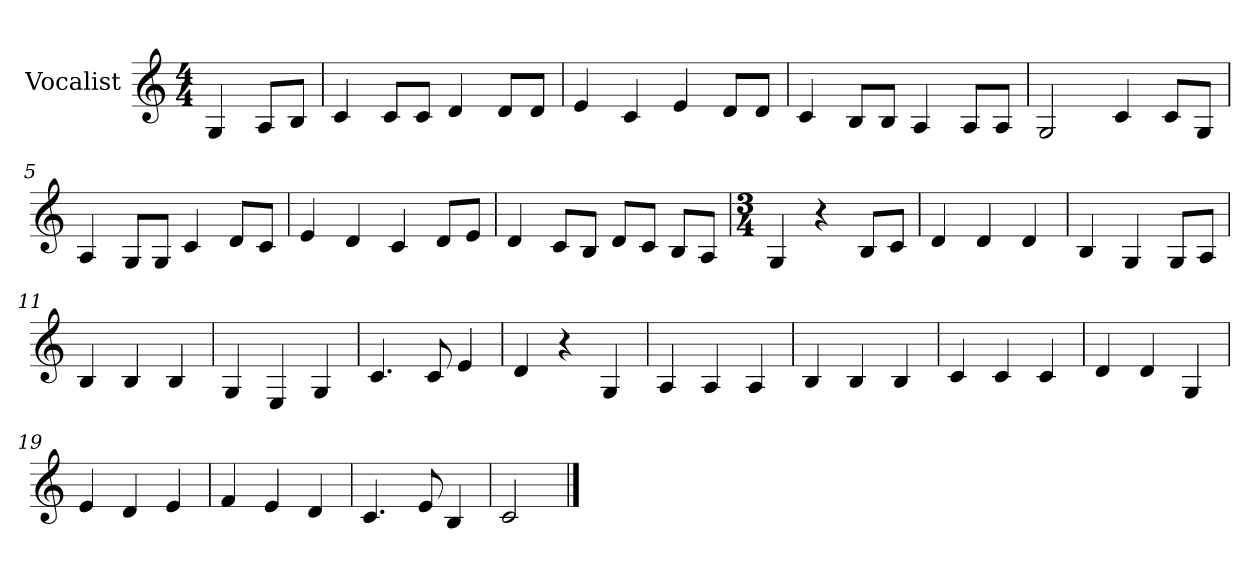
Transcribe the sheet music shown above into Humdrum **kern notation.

**kern
*part1
*staff1
*I"Vocalist
*k[]
*C:
*M4/4
=
4G
8AL
8BJ
=1
4c
8cL
8cJ
4d
8dL
8dJ
=2
4e
4c
4e
8dL
8dJ
=3
4c
8BL
8BJ
4A
8AL
8AJ
=4
2G
4c
8cL
8GJ
=5
4A
8GL
8GJ
4c
8dL
8cJ
=6
4e
4d
4c
8dL
8eJ
=7
4d
8cL
8BJ
8dL
8cJ
8BL
8AJ
=8
*M3/4
4G
4r
8BL
8cJ
=9
4d
4d
4d
=10
4B
4G
8GL
8AJ
=11
4B
4B
4B
=12
4G
4E
4G
=13
4.c
8c
4e
=14
4d
4r
4G
=15
4A
4A
4A
=16
4B
4B
4B
=17
4c
4c
4c
=18
4d
4d
4G
=19
4e
4d
4e
=20
4f
4e
4d
=21
4.c
8e
4B
=22
2c
==
*-
